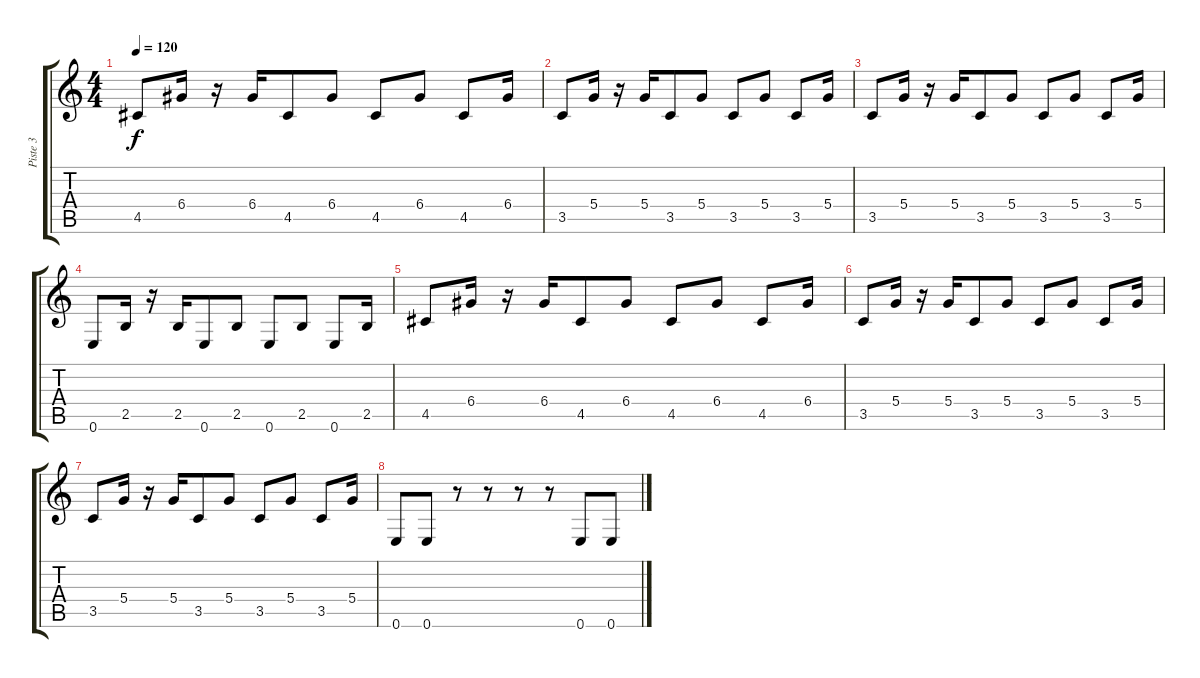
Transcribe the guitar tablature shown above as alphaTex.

\track ("Piste 3" "Piste 3") {instrument acousticguitarnylon}
\staff {score tabs}
\tuning (E4 B3 G3 D3 A2 E2) {hide}
\ts (4 4)
\tempo 120
\clef g2
\ks c
4.5.8{dy f} 6.4.16 r.16 6.4.16 4.5.8 6.4.8 4.5.8 6.4.8 4.5.8 6.4.16 |
3.5.8 5.4.16 r.16 5.4.16 3.5.8 5.4.8 3.5.8 5.4.8 3.5.8 5.4.16 |
3.5.8 5.4.16 r.16 5.4.16 3.5.8 5.4.8 3.5.8 5.4.8 3.5.8 5.4.16 |
0.6.8 2.5.16 r.16 2.5.16 0.6.8 2.5.8 0.6.8 2.5.8 0.6.8 2.5.16 |
4.5.8 6.4.16 r.16 6.4.16 4.5.8 6.4.8 4.5.8 6.4.8 4.5.8 6.4.16 |
3.5.8 5.4.16 r.16 5.4.16 3.5.8 5.4.8 3.5.8 5.4.8 3.5.8 5.4.16 |
3.5.8 5.4.16 r.16 5.4.16 3.5.8 5.4.8 3.5.8 5.4.8 3.5.8 5.4.16 |
0.6.8 0.6.8 r.8 r.8 r.8 r.8 0.6.8 0.6.8
